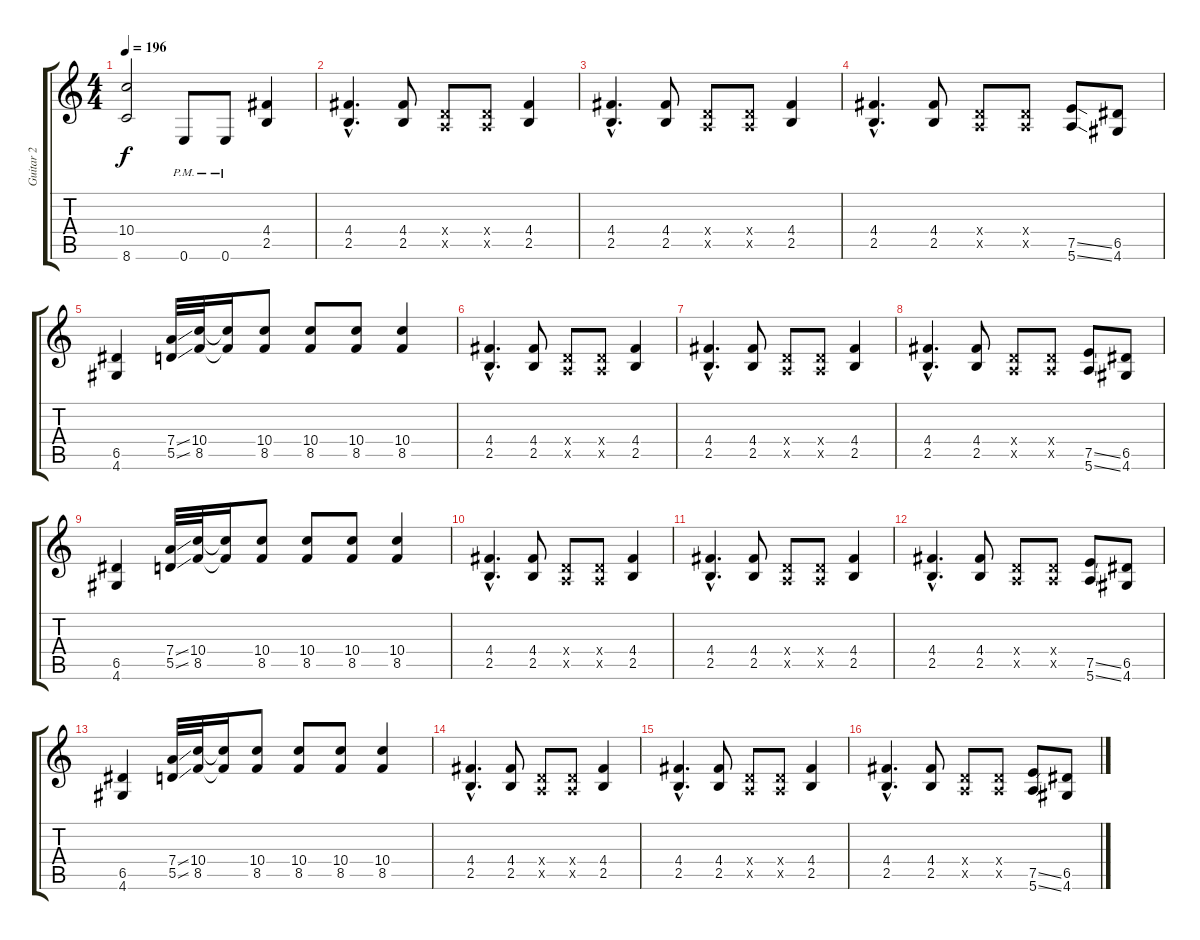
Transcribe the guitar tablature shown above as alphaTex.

\track ("Guitar 2" "Guitar 2") {instrument overdrivenguitar}
\staff {score tabs}
\tuning (E4 B3 G3 D3 A2 E2) {hide}
\ts (4 4)
\tempo 196
\clef g2
\ks c
(10.4 8.6).2{dy f} 0.6{pm}.8 0.6{pm}.8 (4.4 2.5).4 |
(4.4{hac} 2.5{hac}).4{d} (4.4 2.5).8 (0.4{x} 0.5{x}).8 (0.4{x} 0.5{x}).8 (4.4 2.5).4 |
(4.4{hac} 2.5{hac}).4{d} (4.4 2.5).8 (0.4{x} 0.5{x}).8 (0.4{x} 0.5{x}).8 (4.4 2.5).4 |
(4.4{hac} 2.5{hac}).4{d} (4.4 2.5).8 (0.4{x} 0.5{x}).8 (0.4{x} 0.5{x}).8 (7.5{ss} 5.6{ss}).8 (6.5 4.6).8 |
(6.5 4.6).4 (7.4{ss} 5.5{ss}).32 (10.4 8.5).32 (10.4{t} 8.5{t}).16 (10.4 8.5).8 (10.4 8.5).8 (10.4 8.5).8 (10.4 8.5).4 |
(4.4{hac} 2.5{hac}).4{d} (4.4 2.5).8 (0.4{x} 0.5{x}).8 (0.4{x} 0.5{x}).8 (4.4 2.5).4 |
(4.4{hac} 2.5{hac}).4{d} (4.4 2.5).8 (0.4{x} 0.5{x}).8 (0.4{x} 0.5{x}).8 (4.4 2.5).4 |
(4.4{hac} 2.5{hac}).4{d} (4.4 2.5).8 (0.4{x} 0.5{x}).8 (0.4{x} 0.5{x}).8 (7.5{ss} 5.6{ss}).8 (6.5 4.6).8 |
(6.5 4.6).4 (7.4{ss} 5.5{ss}).32 (10.4 8.5).32 (10.4{t} 8.5{t}).16 (10.4 8.5).8 (10.4 8.5).8 (10.4 8.5).8 (10.4 8.5).4 |
(4.4{hac} 2.5{hac}).4{d} (4.4 2.5).8 (0.4{x} 0.5{x}).8 (0.4{x} 0.5{x}).8 (4.4 2.5).4 |
(4.4{hac} 2.5{hac}).4{d} (4.4 2.5).8 (0.4{x} 0.5{x}).8 (0.4{x} 0.5{x}).8 (4.4 2.5).4 |
(4.4{hac} 2.5{hac}).4{d} (4.4 2.5).8 (0.4{x} 0.5{x}).8 (0.4{x} 0.5{x}).8 (7.5{ss} 5.6{ss}).8 (6.5 4.6).8 |
(6.5 4.6).4 (7.4{ss} 5.5{ss}).32 (10.4 8.5).32 (10.4{t} 8.5{t}).16 (10.4 8.5).8 (10.4 8.5).8 (10.4 8.5).8 (10.4 8.5).4 |
(4.4{hac} 2.5{hac}).4{d} (4.4 2.5).8 (0.4{x} 0.5{x}).8 (0.4{x} 0.5{x}).8 (4.4 2.5).4 |
(4.4{hac} 2.5{hac}).4{d} (4.4 2.5).8 (0.4{x} 0.5{x}).8 (0.4{x} 0.5{x}).8 (4.4 2.5).4 |
(4.4{hac} 2.5{hac}).4{d} (4.4 2.5).8 (0.4{x} 0.5{x}).8 (0.4{x} 0.5{x}).8 (7.5{ss} 5.6{ss}).8 (6.5 4.6).8
